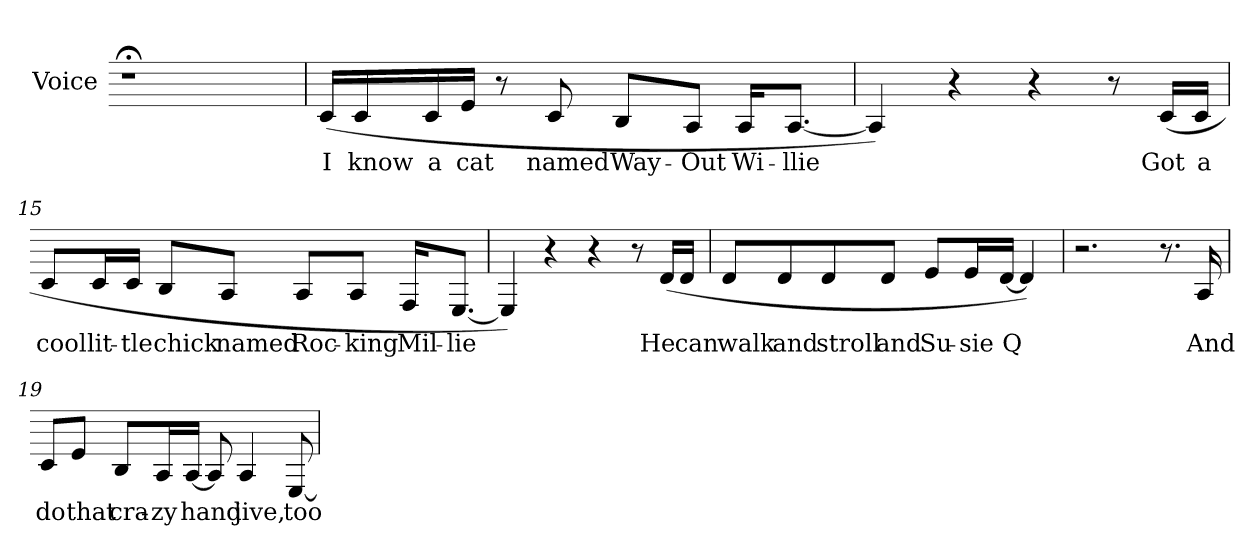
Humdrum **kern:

**kern	**text
*part1	*part1
*staff1	*staff1
*I"Voice	*
*I'Voice	*
=	=
1r;<	.
!!LO:PB:g=z
=1	=1
*clefG2	*
*k[f#c#g#]	*
*A:	*
*M4/4	*
1r	.
=2	=2
1r	.
=3	=3
1r	.
=4	=4
1r	.
=5	=5
1r	.
=6	=6
1r	.
=7	=7
1r	.
=8	=8
1r	.
=9	=9
1r	.
!!LO:LB:g=z
=10	=10
1r	.
=11	=11
1r	.
=12	=12
1r	.
=13	=13
!	!LO:LY:b:color=#000000
(16c#i/LL	I
!	!LO:LY:b:color=#000000
16c#i/	know
!	!LO:LY:b:color=#000000
16c#i/	a
!	!LO:LY:b:color=#000000
16ei/JJ	cat
8r	.
!	!LO:LY:b:color=#000000
8c#i/	named
!	!LO:LY:b:color=#000000
8Bi/L	Way-
!	!LO:LY:b:color=#000000
8Ai/J	-Out
!	!LO:LY:b:color=#000000
16Ai/KL	Wi-
!	!LO:LY:b:color=#000000
[8.Ai/J	-llie
=14	=14
4Ai/])	.
4r	.
4r	.
8r	.
!	!LO:LY:b:color=#000000
(16c#i/LL	Got
!	!LO:LY:b:color=#000000
16c#i/JJ	a
!!LO:LB:g=z
=15	=15
!	!LO:LY:b:color=#000000
8c#i/L	cool
!	!LO:LY:b:color=#000000
16c#i/L	lit-
!	!LO:LY:b:color=#000000
16c#i/JJ	-tle
!	!LO:LY:b:color=#000000
8Bi/L	chick
!	!LO:LY:b:color=#000000
8Ai/J	named
!	!LO:LY:b:color=#000000
8Ai/L	Roc-
!	!LO:LY:b:color=#000000
8Ai/J	-king
!	!LO:LY:b:color=#000000
16F#i/KL	Mil-
!	!LO:LY:b:color=#000000
[8.Ei/J	-lie
=16	=16
4Ei/])	.
4r	.
4r	.
8r	.
!	!LO:LY:b:color=#000000
(16di/LL	He
!	!LO:LY:b:color=#000000
16di/JJ	can
!!LO:LB:g=z
=17	=17
!	!LO:LY:b:color=#000000
8di/L	walk
!	!LO:LY:b:color=#000000
8di/	and
!	!LO:LY:b:color=#000000
8di/	stroll
!	!LO:LY:b:color=#000000
8di/J	and
!	!LO:LY:b:color=#000000
8ei/L	Su-
!	!LO:LY:b:color=#000000
16ei/L	-sie
!	!LO:LY:b:color=#000000
[16di/JJ	Q
4di/])	.
=18	=18
2.r	.
8.r	.
!	!LO:LY:b:color=#000000
16Ai/	And
=19	=19
!	!LO:LY:b:color=#000000
8c#i/L	do
!	!LO:LY:b:color=#000000
8ei/J	that
!	!LO:LY:b:color=#000000
8Bi/L	cra-
!	!LO:LY:b:color=#000000
16Ai/L	-zy
!	!LO:LY:b:color=#000000
[16Ai/JJ	hand
8Ai/]	.
!	!LO:LY:b:color=#000000
4Ai/	jive,
!	!LO:LY:b:color=#000000
[8Ei/	too
=	=
*-	*-
